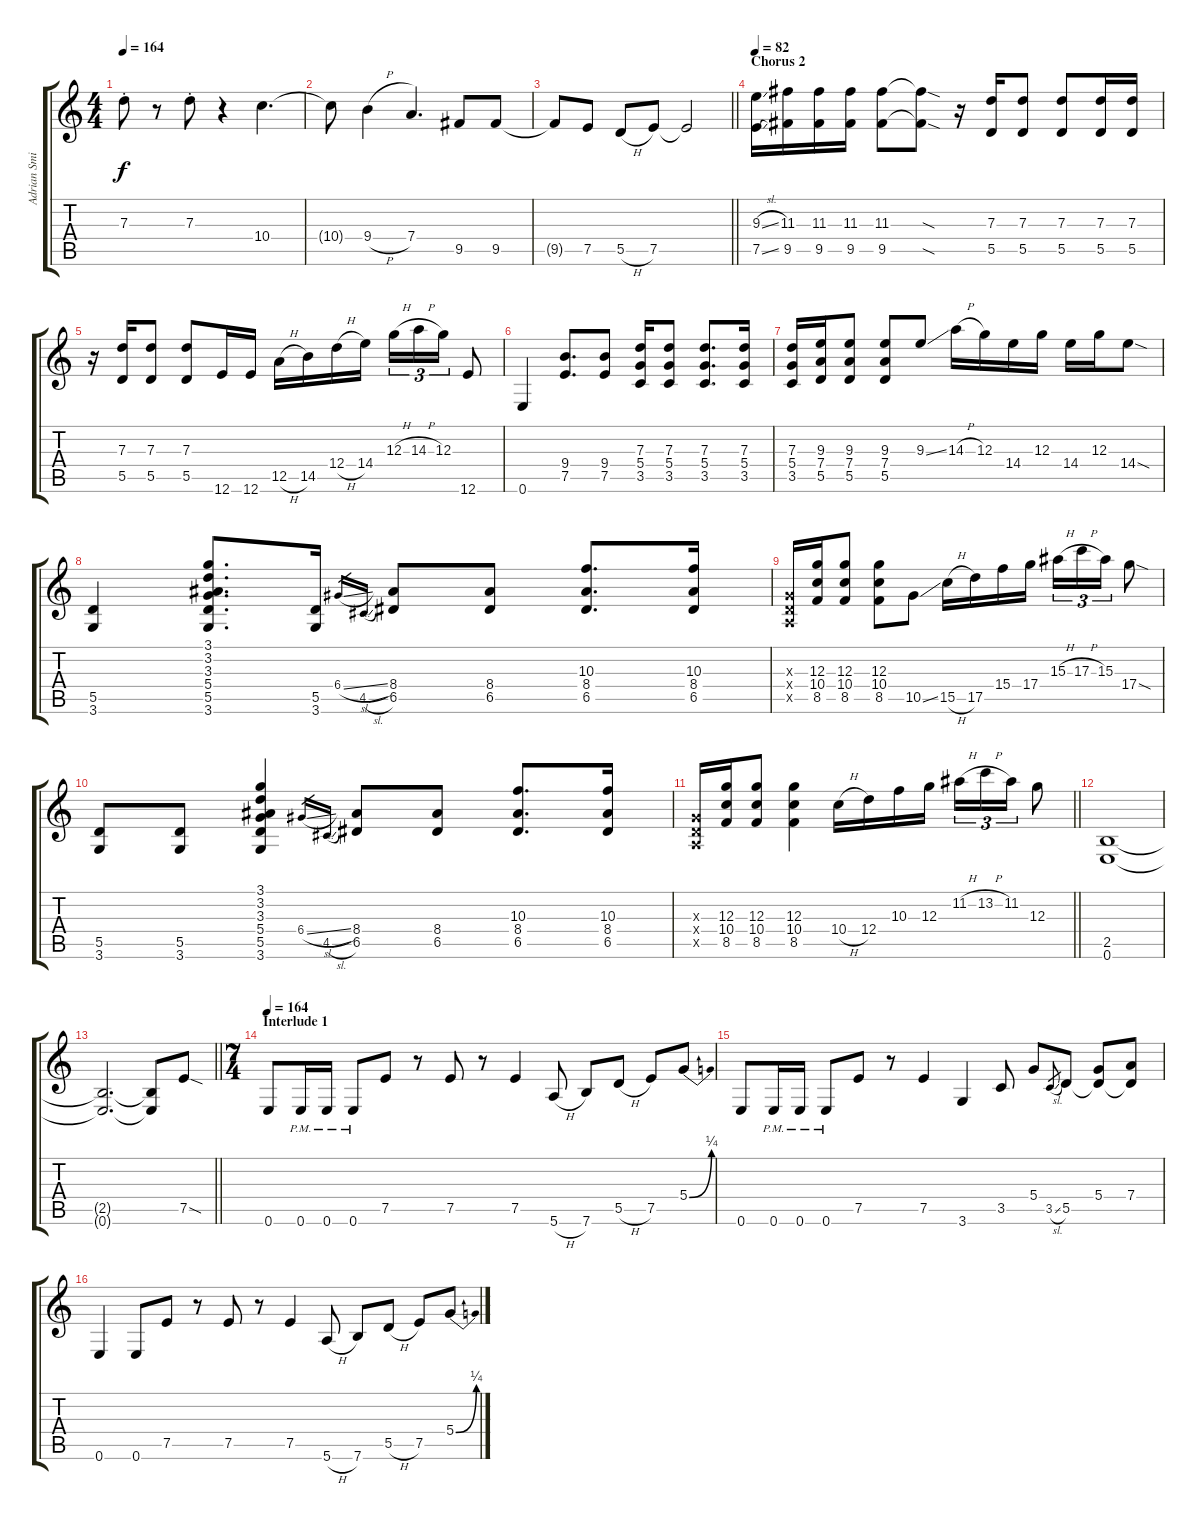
\track ("Adrian Smith" "Adrian Smi") {instrument overdrivenguitar}
\staff {score tabs}
\tuning (E4 B3 G3 D3 A2 E2) {hide}
\ts (4 4)
\tempo 164
\clef g2
\ks c
7.3{st}.8{dy f} r.8 7.3{st}.8 r.4 10.4.4{d} |
10.4{t}.8 9.4{h}.4 7.4.4{d} 9.5.8 9.5.8 |
\barLineRight lightlight
9.5{t}.8 7.5.8 5.5{h}.8 7.5.8 7.5{t}.2 |
\section ("" "Chorus 2")
\tempo 82
(9.3{sl} 7.5{sl}).16 (11.3 9.5).16 (11.3 9.5).16 (11.3 9.5).16 (11.3 9.5).8 (11.3{sod t} 9.5{sod t}).8 r.16 (7.3 5.5).16 (7.3 5.5).8 (7.3 5.5).8 (7.3 5.5).16 (7.3 5.5).16 |
r.16 (7.3 5.5).16 (7.3 5.5).8 (7.3 5.5).8 12.6.16 12.6.16 12.5{h}.16 14.5.16 12.4{h}.16 14.4.16 12.3{h}.16{tu (3 2)} 14.3{h}.16{tu (3 2)} 12.3.16{tu (3 2)} 12.6.8 |
0.6.4 (9.4 7.5).8{d} (9.4 7.5).8 (7.3 5.4 3.5).16 (7.3 5.4 3.5).8 (7.3 5.4 3.5).8{d} (7.3 5.4 3.5).16 |
(7.3 5.4 3.5).16 (9.3 7.4 5.5).16 (9.3 7.4 5.5).8 (9.3 7.4 5.5).8 9.3{ss}.8 14.3{h}.16 12.3.16 14.4.16 12.3.16 14.4.16 12.3.16 14.4{sod}.8 |
(5.5 3.6).4 (3.1 3.2 3.3 5.4 5.5 3.6).8{d} (5.5 3.6).16 6.4{sl}.16{gr} 4.5{sl}.16{gr} (8.4 6.5).8 (8.4 6.5).8 (10.3 8.4 6.5).8{d} (10.3 8.4 6.5).16 |
(0.3{x} 0.4{x} 0.5{x}).16 (12.3 10.4 8.5).16 (12.3 10.4 8.5).8 (12.3 10.4 8.5).8 10.5{ss}.8 15.5{h}.16 17.5.16 15.4.16 17.4.16 15.3{h}.16{tu (3 2)} 17.3{h}.16{tu (3 2)} 15.3.16{tu (3 2)} 17.4{sod}.8 |
(5.5 3.6).8 (5.5 3.6).8 (3.1 3.2 3.3 5.4 5.5 3.6).4 6.4{sl}.16{gr} 4.5{sl}.16{gr} (8.4 6.5).8 (8.4 6.5).8 (10.3 8.4 6.5).8{d} (10.3 8.4 6.5).16 |
\barLineRight lightlight
(0.3{x} 0.4{x} 0.5{x}).16 (12.3 10.4 8.5).16 (12.3 10.4 8.5).8 (12.3 10.4 8.5).4 10.4{h}.16 12.4.16 10.3.16 12.3.16 11.2{h}.16{tu (3 2)} 13.2{h}.16{tu (3 2)} 11.2.16{tu (3 2)} 12.3.8 |
(2.5 0.6).1 |
\barLineRight lightlight
(2.5{t} 0.6{t}).2{d} (2.5{t} 0.6{t}).8 7.5{sod}.8 |
\ts (7 4)
\section ("" "Interlude 1")
\tempo 164
0.6.8 0.6{pm}.16 0.6{pm}.16 0.6{pm}.8 7.5.8 r.8 7.5.8 r.8 7.5.4 5.6{h}.8 7.6.8 5.5{h}.8 7.5.8 5.4{be (bend 0 0 60 1)}.8 |
0.6.8 0.6{pm}.16 0.6{pm}.16 0.6{pm}.8 7.5.8 r.8 7.5.4 3.6.4 3.5.8 5.4.8 3.5{sl}.8{gr} 5.5.8 (5.4 5.5{t}).8 (7.4 5.5{t}).8 |
0.6.4 0.6.8 7.5.8 r.8 7.5.8 r.8 7.5.4 5.6{h}.8 7.6.8 5.5{h}.8 7.5.8 5.4{be (bend 0 0 60 1)}.8
